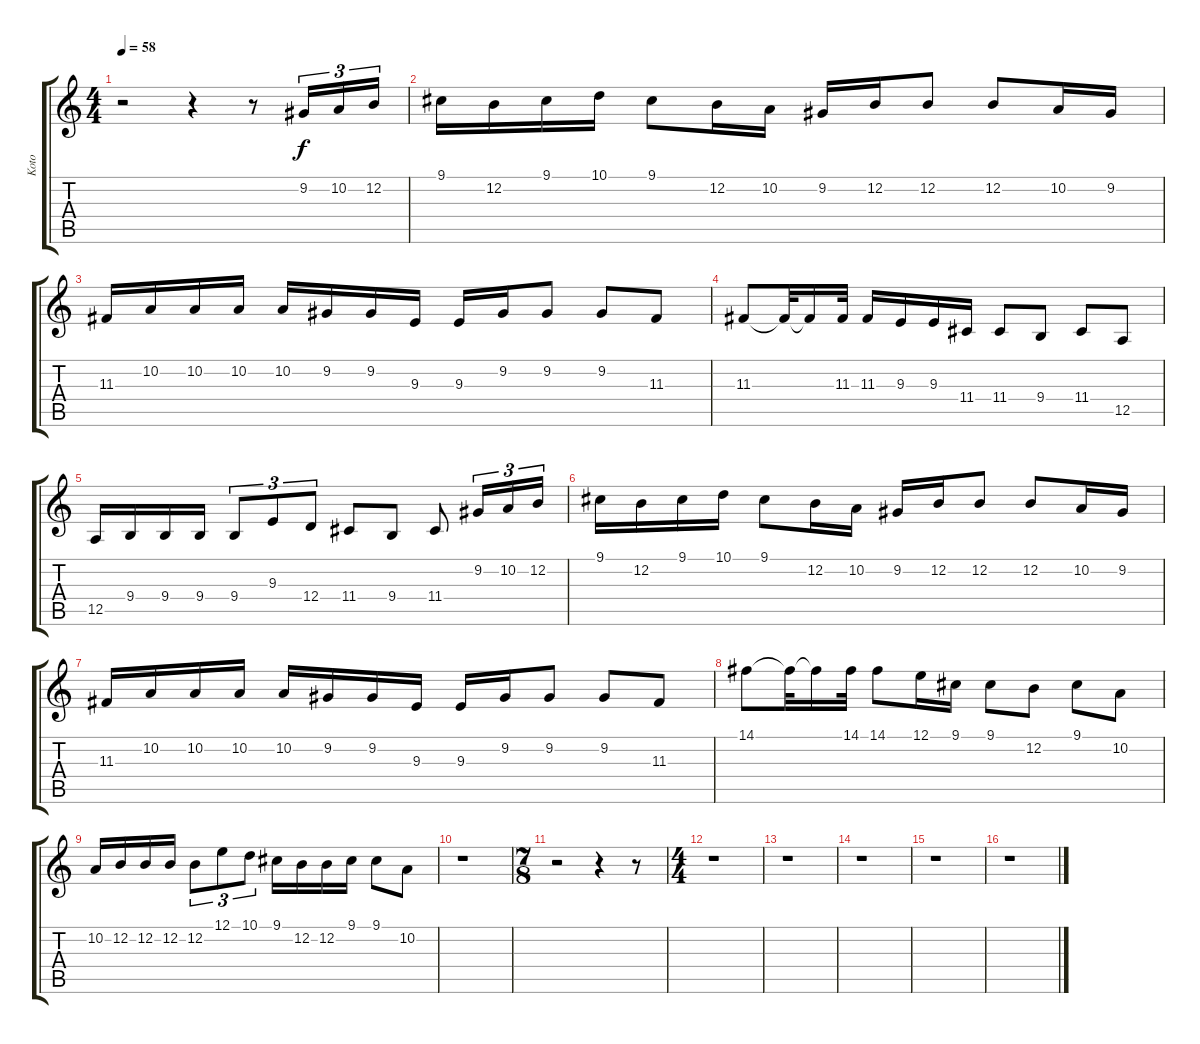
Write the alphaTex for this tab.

\track ("Koto" "Koto") {instrument koto}
\staff {score tabs}
\tuning (E4 B3 G3 D3 A2 E2) {hide}
\ts (4 4)
\tempo 58
\clef g2
\ks c
r.2{dy f instrument koto} r.4 r.8 9.2.16{tu (3 2)} 10.2.16{tu (3 2)} 12.2.16{tu (3 2)} |
9.1.16 12.2.16 9.1.16 10.1.16 9.1.8 12.2.16 10.2.16 9.2.16 12.2.16 12.2.8 12.2.8 10.2.16 9.2.16 |
11.3.16 10.2.16 10.2.16 10.2.16 10.2.16 9.2.16 9.2.16 9.3.16 9.3.16 9.2.16 9.2.8 9.2.8 11.3.8 |
11.3.8 11.3{t}.32 11.3{t}.16 11.3.32 11.3.16 9.3.16 9.3.16 11.4.16 11.4.8 9.4.8 11.4.8 12.5.8 |
12.5.16 9.4.16 9.4.16 9.4.16 9.4.8{tu (3 2)} 9.3.8{tu (3 2)} 12.4.8{tu (3 2)} 11.4.8 9.4.8 11.4.8 9.2.16{tu (3 2)} 10.2.16{tu (3 2)} 12.2.16{tu (3 2)} |
9.1.16 12.2.16 9.1.16 10.1.16 9.1.8 12.2.16 10.2.16 9.2.16 12.2.16 12.2.8 12.2.8 10.2.16 9.2.16 |
11.3.16 10.2.16 10.2.16 10.2.16 10.2.16 9.2.16 9.2.16 9.3.16 9.3.16 9.2.16 9.2.8 9.2.8 11.3.8 |
14.1.8 14.1{t}.32 14.1{t}.16 14.1.32 14.1.8 12.1.16 9.1.16 9.1.8 12.2.8 9.1.8 10.2.8 |
10.2.16 12.2.16 12.2.16 12.2.16 12.2.8{tu (3 2)} 12.1.8{tu (3 2)} 10.1.8{tu (3 2)} 9.1.16 12.2.16 12.2.16 9.1.16 9.1.8 10.2.8 |
r.1 |
\ts (7 8)
r.2 r.4 r.8 |
\ts (4 4)
r.1 |
r.1 |
r.1 |
r.1 |
r.1
